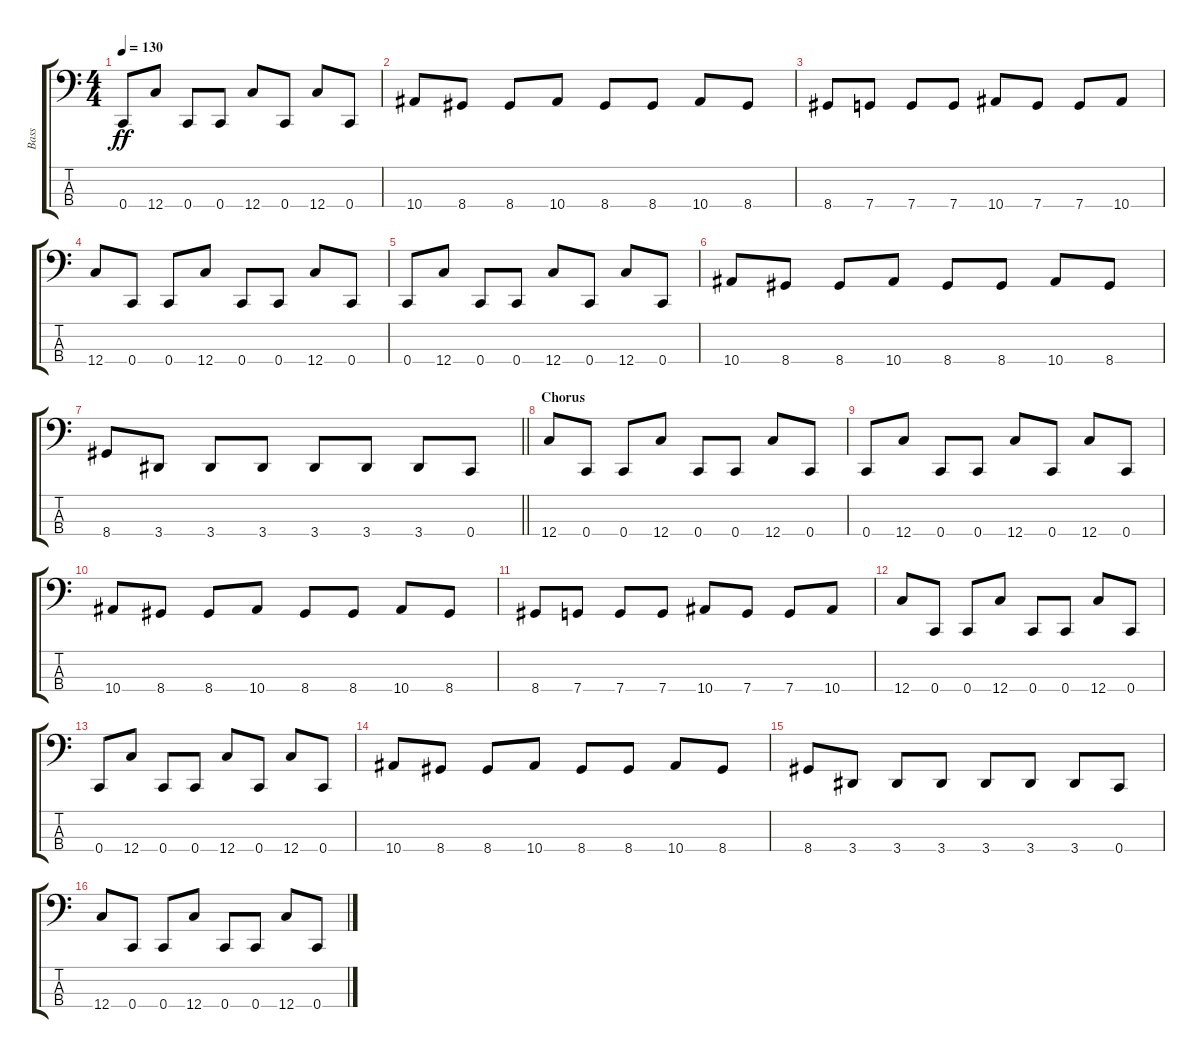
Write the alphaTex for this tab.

\track ("Bass" "Bass") {instrument electricbassfinger}
\staff {score tabs}
\tuning (F2 C2 G1 C1) {hide}
\ts (4 4)
\tempo 130
\clef f4
\ks c
0.4.8{dy ff} 12.4.8 0.4.8 0.4.8 12.4.8 0.4.8 12.4.8 0.4.8 |
10.4.8 8.4.8 8.4.8 10.4.8 8.4.8 8.4.8 10.4.8 8.4.8 |
8.4.8 7.4.8 7.4.8 7.4.8 10.4.8 7.4.8 7.4.8 10.4.8 |
12.4.8 0.4.8 0.4.8 12.4.8 0.4.8 0.4.8 12.4.8 0.4.8 |
0.4.8 12.4.8 0.4.8 0.4.8 12.4.8 0.4.8 12.4.8 0.4.8 |
10.4.8 8.4.8 8.4.8 10.4.8 8.4.8 8.4.8 10.4.8 8.4.8 |
\barLineRight lightlight
8.4.8 3.4.8 3.4.8 3.4.8 3.4.8 3.4.8 3.4.8 0.4.8 |
\section ("" "Chorus")
12.4.8 0.4.8 0.4.8 12.4.8 0.4.8 0.4.8 12.4.8 0.4.8 |
0.4.8 12.4.8 0.4.8 0.4.8 12.4.8 0.4.8 12.4.8 0.4.8 |
10.4.8 8.4.8 8.4.8 10.4.8 8.4.8 8.4.8 10.4.8 8.4.8 |
8.4.8 7.4.8 7.4.8 7.4.8 10.4.8 7.4.8 7.4.8 10.4.8 |
12.4.8 0.4.8 0.4.8 12.4.8 0.4.8 0.4.8 12.4.8 0.4.8 |
0.4.8 12.4.8 0.4.8 0.4.8 12.4.8 0.4.8 12.4.8 0.4.8 |
10.4.8 8.4.8 8.4.8 10.4.8 8.4.8 8.4.8 10.4.8 8.4.8 |
8.4.8 3.4.8 3.4.8 3.4.8 3.4.8 3.4.8 3.4.8 0.4.8 |
12.4.8 0.4.8 0.4.8 12.4.8 0.4.8 0.4.8 12.4.8 0.4.8
